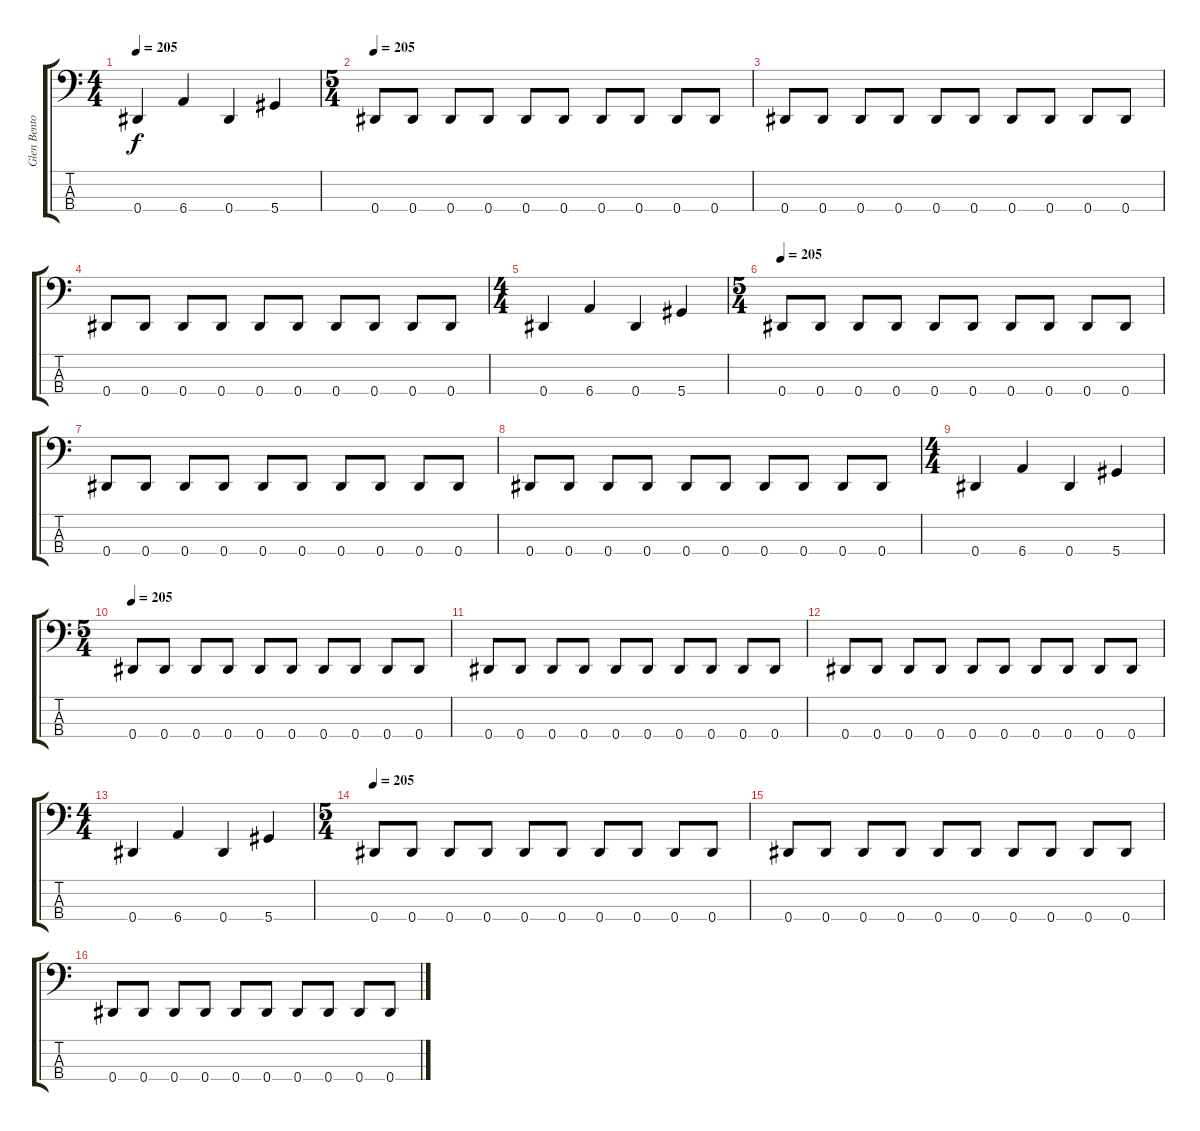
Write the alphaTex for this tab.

\track ("Glen Benton" "Glen Bento") {instrument electricbasspick}
\staff {score tabs}
\tuning (Gb2 Db2 Ab1 Eb1) {hide}
\ts (4 4)
\tempo 205
\clef f4
\ks c
0.4.4{dy f} 6.4.4 0.4.4 5.4.4 |
\ts (5 4)
\tempo 205
0.4.8 0.4.8 0.4.8 0.4.8 0.4.8 0.4.8 0.4.8 0.4.8 0.4.8 0.4.8 |
0.4.8 0.4.8 0.4.8 0.4.8 0.4.8 0.4.8 0.4.8 0.4.8 0.4.8 0.4.8 |
0.4.8 0.4.8 0.4.8 0.4.8 0.4.8 0.4.8 0.4.8 0.4.8 0.4.8 0.4.8 |
\ts (4 4)
0.4.4 6.4.4 0.4.4 5.4.4 |
\ts (5 4)
\tempo 205
0.4.8 0.4.8 0.4.8 0.4.8 0.4.8 0.4.8 0.4.8 0.4.8 0.4.8 0.4.8 |
0.4.8 0.4.8 0.4.8 0.4.8 0.4.8 0.4.8 0.4.8 0.4.8 0.4.8 0.4.8 |
0.4.8 0.4.8 0.4.8 0.4.8 0.4.8 0.4.8 0.4.8 0.4.8 0.4.8 0.4.8 |
\ts (4 4)
0.4.4 6.4.4 0.4.4 5.4.4 |
\ts (5 4)
\tempo 205
0.4.8 0.4.8 0.4.8 0.4.8 0.4.8 0.4.8 0.4.8 0.4.8 0.4.8 0.4.8 |
0.4.8 0.4.8 0.4.8 0.4.8 0.4.8 0.4.8 0.4.8 0.4.8 0.4.8 0.4.8 |
0.4.8 0.4.8 0.4.8 0.4.8 0.4.8 0.4.8 0.4.8 0.4.8 0.4.8 0.4.8 |
\ts (4 4)
0.4.4 6.4.4 0.4.4 5.4.4 |
\ts (5 4)
\tempo 205
0.4.8 0.4.8 0.4.8 0.4.8 0.4.8 0.4.8 0.4.8 0.4.8 0.4.8 0.4.8 |
0.4.8 0.4.8 0.4.8 0.4.8 0.4.8 0.4.8 0.4.8 0.4.8 0.4.8 0.4.8 |
0.4.8 0.4.8 0.4.8 0.4.8 0.4.8 0.4.8 0.4.8 0.4.8 0.4.8 0.4.8
